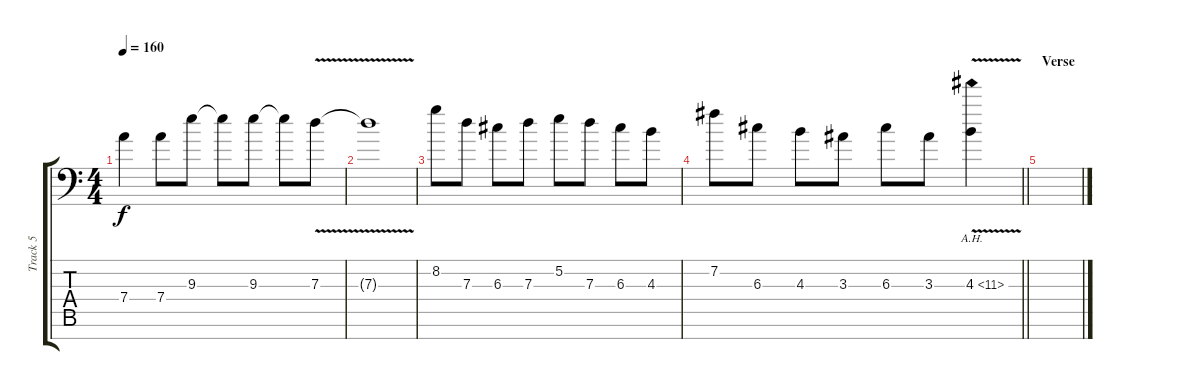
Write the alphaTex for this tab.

\track ("Track 5" "Track 5") {instrument distortionguitar}
\staff {score tabs}
\tuning (E4 B3 G3 D3 A2 E2 C-1) {hide}
\ts (4 4)
\tempo 160
\clef f4
\ks c
7.4.4{dy f} 7.4.8 9.3.8 9.3{t}.8 9.3.8 9.3{t}.8 7.3{v}.8 |
7.3{t}.1 |
8.2.8 7.3.8 6.3.8 7.3.8 5.2.8 7.3.8 6.3.8 4.3.8 |
\barLineRight lightlight
7.2.8 6.3.8 4.3.8 3.3.8 6.3.8 3.3.8 4.3{ah 7 v}.4 |
\section ("" "Verse")
